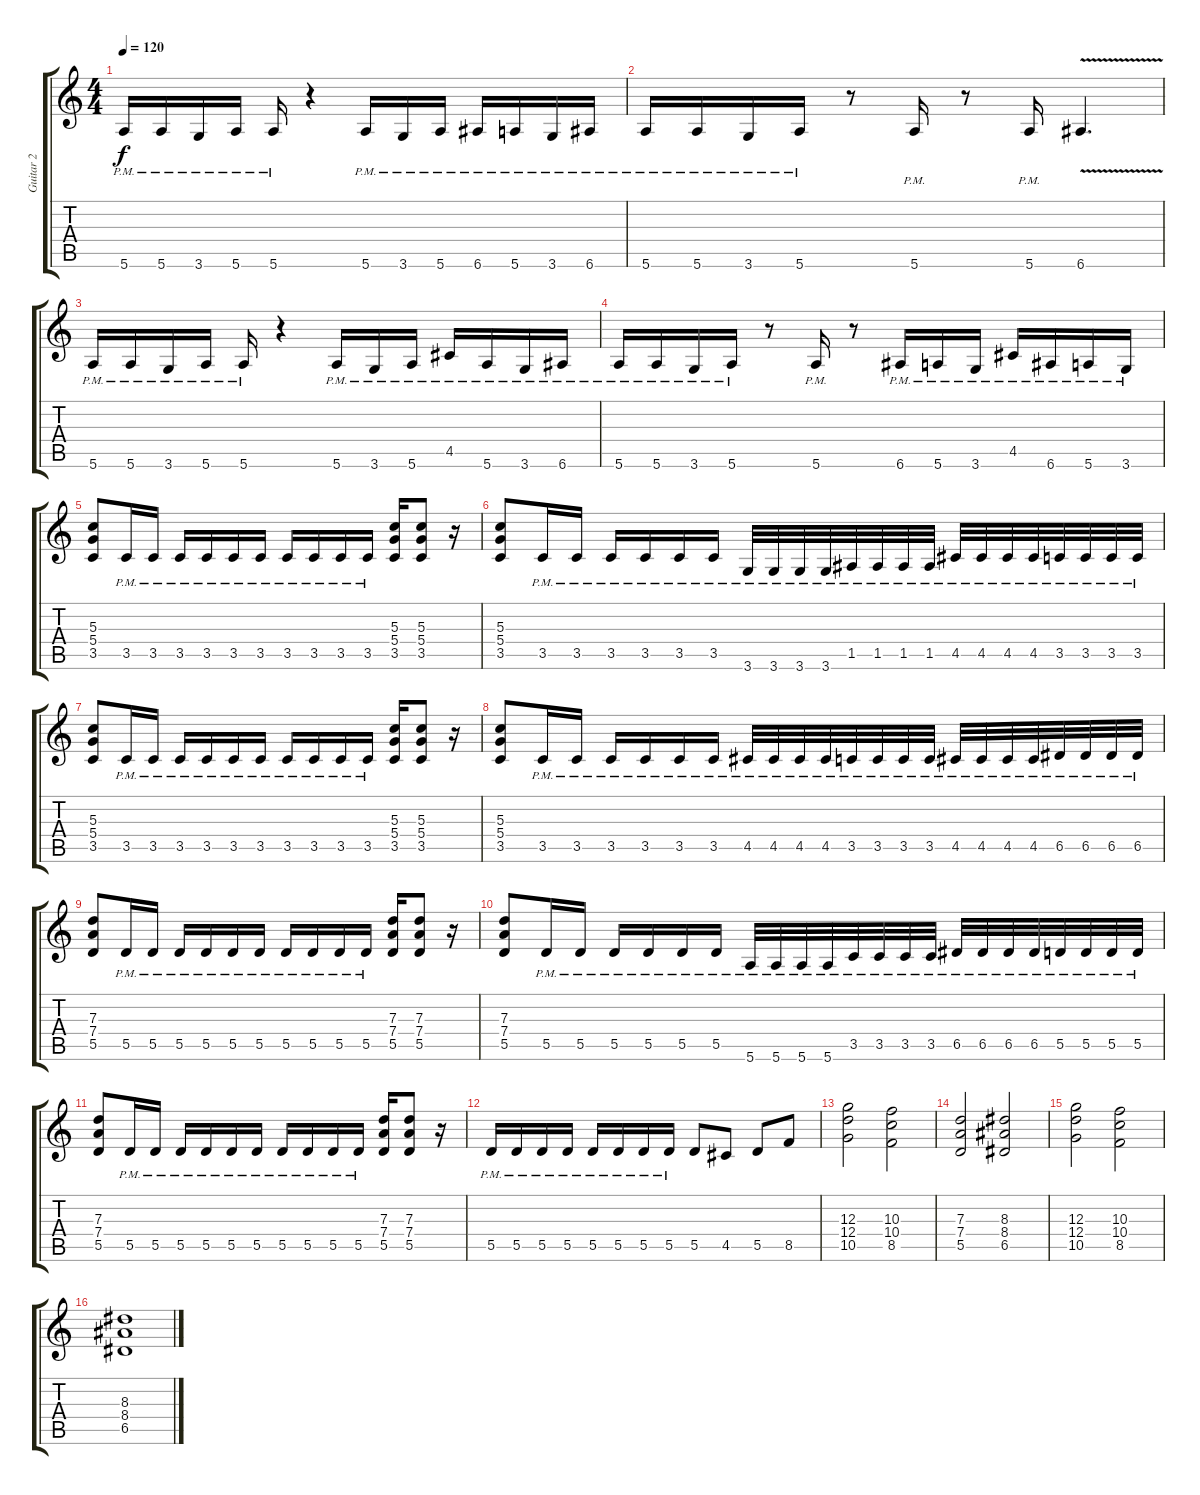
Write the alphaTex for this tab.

\track ("Guitar 2" "Guitar 2") {instrument distortionguitar}
\staff {score tabs}
\tuning (E4 B3 G3 D3 A2 E2) {hide}
\ts (4 4)
\tempo 120
\clef g2
\ks c
5.6{pm}.16{dy f} 5.6{pm}.16 3.6{pm}.16 5.6{pm}.16 5.6{pm}.16 r.4 5.6{pm}.16 3.6{pm}.16 5.6{pm}.16 6.6{pm}.16 5.6{pm}.16 3.6{pm}.16 6.6{pm}.16 |
5.6{pm}.16 5.6{pm}.16 3.6{pm}.16 5.6{pm}.16 r.8 5.6{pm}.16 r.8 5.6{pm}.16 6.6{v}.4{d} |
5.6{pm}.16 5.6{pm}.16 3.6{pm}.16 5.6{pm}.16 5.6{pm}.16 r.4 5.6{pm}.16 3.6{pm}.16 5.6{pm}.16 4.5{pm}.16 5.6{pm}.16 3.6{pm}.16 6.6{pm}.16 |
5.6{pm}.16 5.6{pm}.16 3.6{pm}.16 5.6{pm}.16 r.8 5.6{pm}.16 r.8 6.6{pm}.16 5.6{pm}.16 3.6{pm}.16 4.5{pm}.16 6.6{pm}.16 5.6{pm}.16 3.6{pm}.16 |
(5.3 5.4 3.5).8 3.5{pm}.16 3.5{pm}.16 3.5{pm}.16 3.5{pm}.16 3.5{pm}.16 3.5{pm}.16 3.5{pm}.16 3.5{pm}.16 3.5{pm}.16 3.5{pm}.16 (5.3 5.4 3.5).16 (5.3 5.4 3.5).8 r.16 |
(5.3 5.4 3.5).8 3.5{pm}.16 3.5{pm}.16 3.5{pm}.16 3.5{pm}.16 3.5{pm}.16 3.5{pm}.16 3.6{pm}.32 3.6{pm}.32 3.6{pm}.32 3.6{pm}.32 1.5{pm}.32 1.5{pm}.32 1.5{pm}.32 1.5{pm}.32 4.5{pm}.32 4.5{pm}.32 4.5{pm}.32 4.5{pm}.32 3.5{pm}.32 3.5{pm}.32 3.5{pm}.32 3.5{pm}.32 |
(5.3 5.4 3.5).8 3.5{pm}.16 3.5{pm}.16 3.5{pm}.16 3.5{pm}.16 3.5{pm}.16 3.5{pm}.16 3.5{pm}.16 3.5{pm}.16 3.5{pm}.16 3.5{pm}.16 (5.3 5.4 3.5).16 (5.3 5.4 3.5).8 r.16 |
(5.3 5.4 3.5).8 3.5{pm}.16 3.5{pm}.16 3.5{pm}.16 3.5{pm}.16 3.5{pm}.16 3.5{pm}.16 4.5{pm}.32 4.5{pm}.32 4.5{pm}.32 4.5{pm}.32 3.5{pm}.32 3.5{pm}.32 3.5{pm}.32 3.5{pm}.32 4.5{pm}.32 4.5{pm}.32 4.5{pm}.32 4.5{pm}.32 6.5{pm}.32 6.5{pm}.32 6.5{pm}.32 6.5{pm}.32 |
(7.3 7.4 5.5).8 5.5{pm}.16 5.5{pm}.16 5.5{pm}.16 5.5{pm}.16 5.5{pm}.16 5.5{pm}.16 5.5{pm}.16 5.5{pm}.16 5.5{pm}.16 5.5{pm}.16 (7.3 7.4 5.5).16 (7.3 7.4 5.5).8 r.16 |
(7.3 7.4 5.5).8 5.5{pm}.16 5.5{pm}.16 5.5{pm}.16 5.5{pm}.16 5.5{pm}.16 5.5{pm}.16 5.6{pm}.32 5.6{pm}.32 5.6{pm}.32 5.6{pm}.32 3.5{pm}.32 3.5{pm}.32 3.5{pm}.32 3.5{pm}.32 6.5{pm}.32 6.5{pm}.32 6.5{pm}.32 6.5{pm}.32 5.5{pm}.32 5.5{pm}.32 5.5{pm}.32 5.5{pm}.32 |
(7.3 7.4 5.5).8 5.5{pm}.16 5.5{pm}.16 5.5{pm}.16 5.5{pm}.16 5.5{pm}.16 5.5{pm}.16 5.5{pm}.16 5.5{pm}.16 5.5{pm}.16 5.5{pm}.16 (7.3 7.4 5.5).16 (7.3 7.4 5.5).8 r.16 |
5.5{pm}.16 5.5{pm}.16 5.5{pm}.16 5.5{pm}.16 5.5{pm}.16 5.5{pm}.16 5.5{pm}.16 5.5{pm}.16 5.5.8 4.5.8 5.5.8 8.5.8 |
(12.3 12.4 10.5).2 (10.3 10.4 8.5).2 |
(7.3 7.4 5.5).2 (8.3 8.4 6.5).2 |
(12.3 12.4 10.5).2 (10.3 10.4 8.5).2 |
(8.3 8.4 6.5).1
